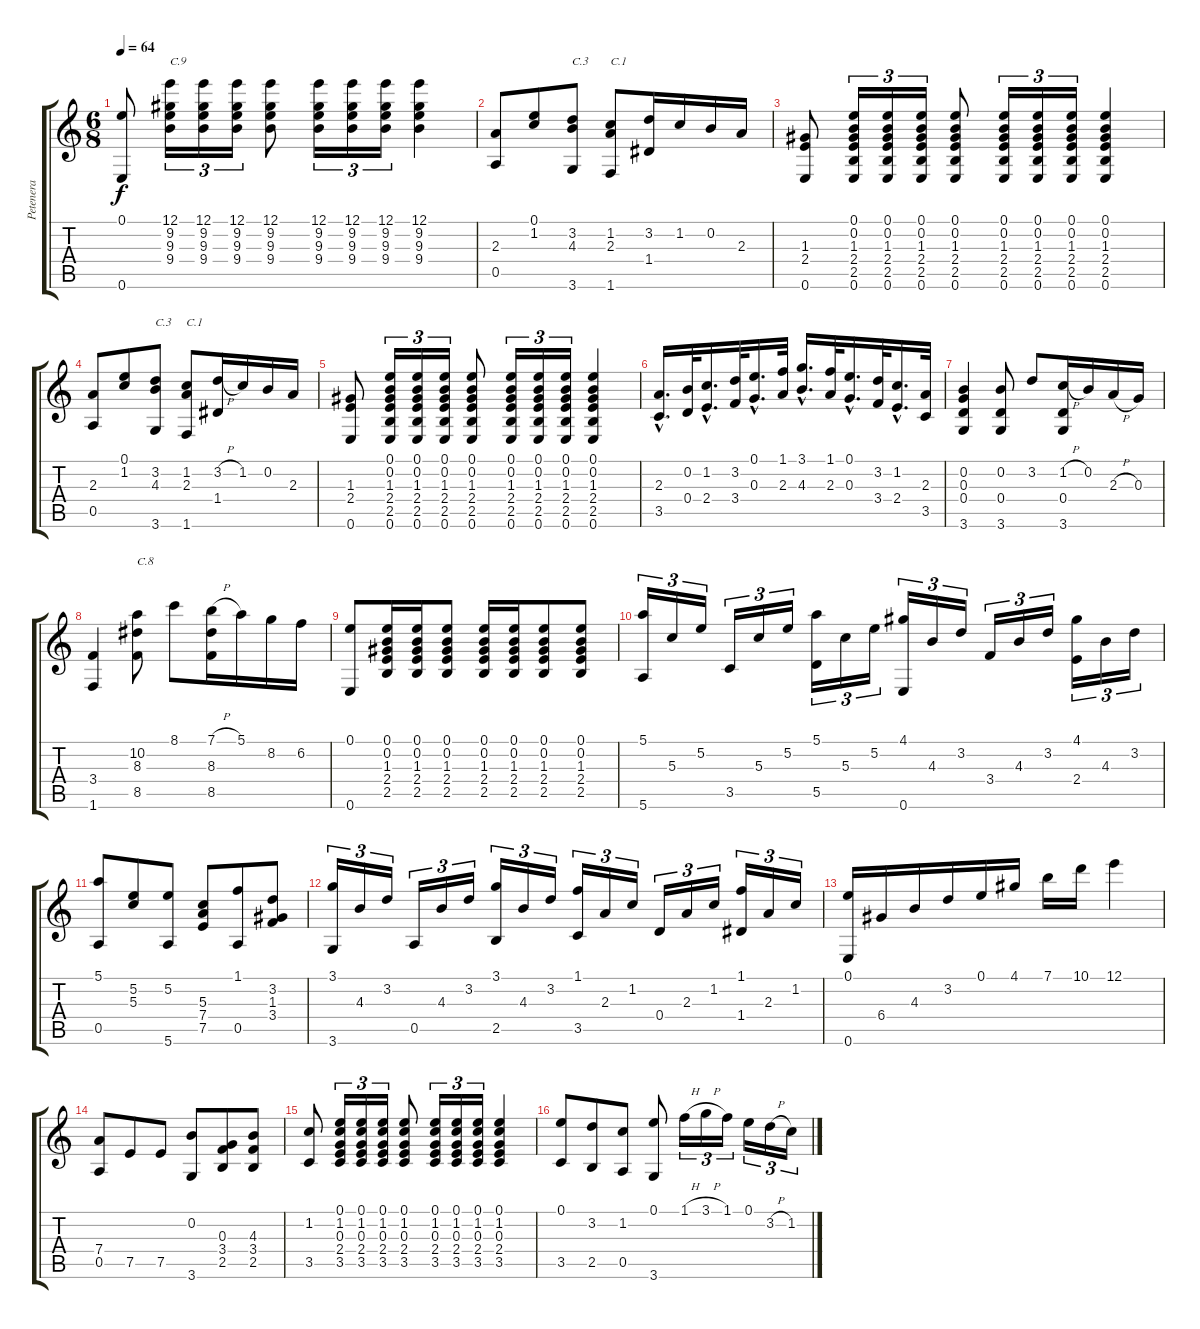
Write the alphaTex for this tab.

\track ("Petenera" "Petenera") {instrument acousticguitarnylon}
\staff {score tabs}
\tuning (E4 B3 G3 D3 A2 E2) {hide}
\ts (6 8)
\tempo 64
\clef g2
\ks c
(0.1 0.6).8{dy f} (12.1 9.2 9.3 9.4).16{tu (3 2) txt "C.9"} (12.1 9.2 9.3 9.4).16{tu (3 2)} (12.1 9.2 9.3 9.4).16{tu (3 2)} (12.1 9.2 9.3 9.4).8 (12.1 9.2 9.3 9.4).16{tu (3 2)} (12.1 9.2 9.3 9.4).16{tu (3 2)} (12.1 9.2 9.3 9.4).16{tu (3 2)} (12.1 9.2 9.3 9.4).4 |
(2.3 0.5).8 (0.1 1.2).8 (3.2 4.3 3.6).8{txt "C.3"} (1.2 2.3 1.6).8{txt "C.1"} (3.2 1.4).16 1.2.16 0.2.16 2.3.16 |
(1.3 2.4 0.6).8 (0.1 0.2 1.3 2.4 2.5 0.6).16{tu (3 2)} (0.1 0.2 1.3 2.4 2.5 0.6).16{tu (3 2)} (0.1 0.2 1.3 2.4 2.5 0.6).16{tu (3 2)} (0.1 0.2 1.3 2.4 2.5 0.6).8 (0.1 0.2 1.3 2.4 2.5 0.6).16{tu (3 2)} (0.1 0.2 1.3 2.4 2.5 0.6).16{tu (3 2)} (0.1 0.2 1.3 2.4 2.5 0.6).16{tu (3 2)} (0.1 0.2 1.3 2.4 2.5 0.6).4 |
(2.3 0.5).8 (0.1 1.2).8 (3.2 4.3 3.6).8{txt "C.3"} (1.2 2.3 1.6).8{txt "C.1"} (3.2{h} 1.4).16 1.2.16 0.2.16 2.3.16 |
(1.3 2.4 0.6).8 (0.1 0.2 1.3 2.4 2.5 0.6).16{tu (3 2)} (0.1 0.2 1.3 2.4 2.5 0.6).16{tu (3 2)} (0.1 0.2 1.3 2.4 2.5 0.6).16{tu (3 2)} (0.1 0.2 1.3 2.4 2.5 0.6).8 (0.1 0.2 1.3 2.4 2.5 0.6).16{tu (3 2)} (0.1 0.2 1.3 2.4 2.5 0.6).16{tu (3 2)} (0.1 0.2 1.3 2.4 2.5 0.6).16{tu (3 2)} (0.1 0.2 1.3 2.4 2.5 0.6).4 |
(2.3{hac} 3.5{hac}).16{d} (0.2 0.4).32 (1.2{hac} 2.4{hac}).16{d} (3.2 3.4).32 (0.1{hac} 0.3{hac}).16{d} (1.1 2.3).32 (3.1{hac} 4.3{hac}).16{d} (1.1 2.3).32 (0.1{hac} 0.3{hac}).16{d} (3.2 3.4).32 (1.2{hac} 2.4{hac}).16{d} (2.3 3.5).32 |
(0.2 0.3 0.4 3.6).4 (0.2 0.4 3.6).8 3.2.8 (1.2{h} 0.4 3.6).16 0.2.16 2.3{h}.16 0.3.16 |
(3.4 1.6).4 (10.2 8.3 8.5).8{txt "C.8"} 8.1.8 (7.1{h} 8.3 8.5).16 5.1.16 8.2.16 6.2.16 |
(0.1 0.6).8 (0.1 0.2 1.3 2.4 2.5).16 (0.1 0.2 1.3 2.4 2.5).16 (0.1 0.2 1.3 2.4 2.5).8 (0.1 0.2 1.3 2.4 2.5).16 (0.1 0.2 1.3 2.4 2.5).16 (0.1 0.2 1.3 2.4 2.5).8 (0.1 0.2 1.3 2.4 2.5).8 |
(5.1 5.6).16{tu (3 2)} 5.3.16{tu (3 2)} 5.2.16{tu (3 2)} 3.5.16{tu (3 2)} 5.3.16{tu (3 2)} 5.2.16{tu (3 2)} (5.1 5.5).16{tu (3 2)} 5.3.16{tu (3 2)} 5.2.16{tu (3 2)} (4.1 0.6).16{tu (3 2)} 4.3.16{tu (3 2)} 3.2.16{tu (3 2)} 3.4.16{tu (3 2)} 4.3.16{tu (3 2)} 3.2.16{tu (3 2)} (4.1 2.4).16{tu (3 2)} 4.3.16{tu (3 2)} 3.2.16{tu (3 2)} |
(5.1 0.5).8 (5.2 5.3).8 (5.2 5.6).8 (5.3 7.4 7.5).8 (1.1 0.5).8 (3.2 1.3 3.4).8 |
(3.1 3.6).16{tu (3 2)} 4.3.16{tu (3 2)} 3.2.16{tu (3 2)} 0.5.16{tu (3 2)} 4.3.16{tu (3 2)} 3.2.16{tu (3 2)} (3.1 2.5).16{tu (3 2)} 4.3.16{tu (3 2)} 3.2.16{tu (3 2)} (1.1 3.5).16{tu (3 2)} 2.3.16{tu (3 2)} 1.2.16{tu (3 2)} 0.4.16{tu (3 2)} 2.3.16{tu (3 2)} 1.2.16{tu (3 2)} (1.1 1.4).16{tu (3 2)} 2.3.16{tu (3 2)} 1.2.16{tu (3 2)} |
(0.1 0.6).16 6.4.16 4.3.16 3.2.16 0.1.16 4.1.16 7.1.16 10.1.16 12.1.4 |
(7.4 0.5).8 7.5.8 7.5.8 (0.2 3.6).8 (0.3 3.4 2.5).8 (4.3 3.4 2.5).8 |
(1.2 3.5).8 (0.1 1.2 0.3 2.4 3.5).16{tu (3 2)} (0.1 1.2 0.3 2.4 3.5).16{tu (3 2)} (0.1 1.2 0.3 2.4 3.5).16{tu (3 2)} (0.1 1.2 0.3 2.4 3.5).8 (0.1 1.2 0.3 2.4 3.5).16{tu (3 2)} (0.1 1.2 0.3 2.4 3.5).16{tu (3 2)} (0.1 1.2 0.3 2.4 3.5).16{tu (3 2)} (0.1 1.2 0.3 2.4 3.5).4 |
(0.1 3.5).8 (3.2 2.5).8 (1.2 0.5).8 (0.1 3.6).8 1.1{h}.16{tu (3 2)} 3.1{h}.16{tu (3 2)} 1.1.16{tu (3 2)} 0.1.16{tu (3 2)} 3.2{h}.16{tu (3 2)} 1.2.16{tu (3 2)}
